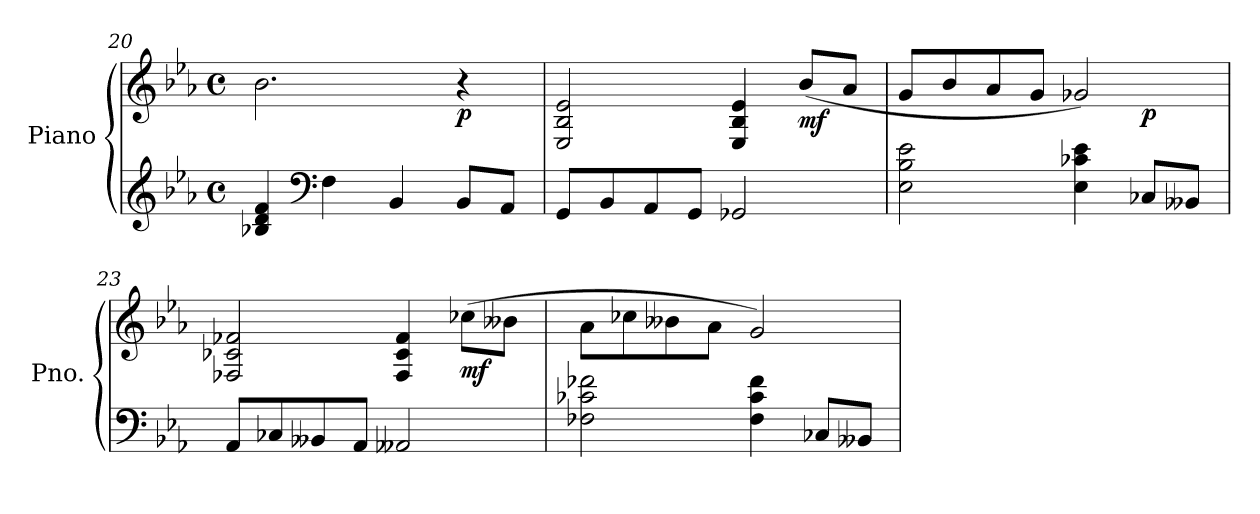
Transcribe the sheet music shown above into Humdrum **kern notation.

**kern	**kern	**dynam
*part1	*part1	*part1
*staff2	*staff1	*staff1/2
*I"Piano	*	*
*I'Pno.	*	*
*clefG2	*clefG2	*
*k[b-e-a-]	*k[b-e-a-]	*
*M4/4	*M4/4	*
*met(c)	*met(c)	*
=20	=20	=20
4B-X/ 4d/ 4f/	2.b-\	.
*clefF4	*	*
4F\	.	.
4BB-/	.	.
!	!	!LO:DY:b
8BB-/L	4r	p
8AA-/J	.	.
=21	=21	=21
8GG/L	2E-/ 2B-/ 2e-/	.
8BB-/	.	.
8AA-/	.	.
8GG/J	.	.
2GG-X/	4E-/ 4B-/ 4e-/	.
!	!	!LO:DY:b
.	(<8b-/L	mf
.	8a-/J	.
=22	=22	=22
*	*^	*
2E-\ 2B-\ 2e-\	8g/L	2.ryy	.
.	8b-/	.	.
.	8a-/	.	.
.	8g/J	.	.
4E-\ 4c-X\ 4e-\	2g-X/)	.	.
!	!	!	!LO:DY:b
8C-X/L	.	4ryy	p
8BB--X/J	.	.	.
*	*v	*v	*
!!LO:PB:g=z
=23	=23	=23
8AA-/L	2F-X/ 2c-X/ 2f-X/	.
8C-X/	.	.
8BB--X/	.	.
8AA-/J	.	.
2AA--X/	4F-/ 4c-/ 4f-/	.
!	!	!LO:DY:b
.	(>8cc-X\L	mf
.	8b--X\J	.
=24	=24	=24
2F-X\ 2c-X\ 2f-X\	8a-\L	.
.	8cc-X\	.
.	8b--X\	.
.	8a-\J	.
4F-\ 4c-\ 4f-\	2g/)	.
8C-X/L	.	.
8BB--X/J	.	.
=	=	=
*-	*-	*-
